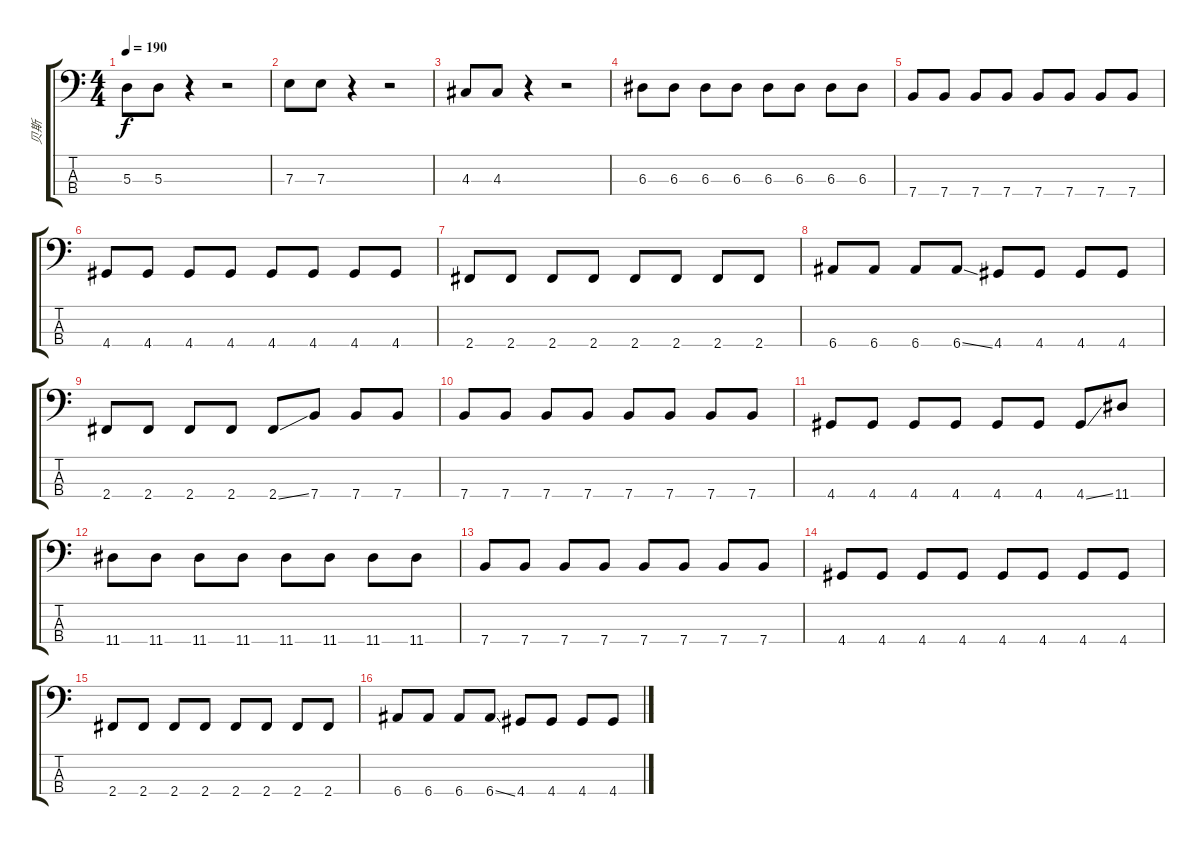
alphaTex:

\track ("贝斯" "贝斯") {instrument electricbassfinger}
\staff {score tabs}
\tuning (G2 D2 A1 E1) {hide}
\ts (4 4)
\tempo 190
\clef f4
\ks c
5.3.8{dy f} 5.3.8 r.4 r.2 |
7.3.8 7.3.8 r.4 r.2 |
4.3.8 4.3.8 r.4 r.2 |
6.3.8 6.3.8 6.3.8 6.3.8 6.3.8 6.3.8 6.3.8 6.3.8 |
7.4.8 7.4.8 7.4.8 7.4.8 7.4.8 7.4.8 7.4.8 7.4.8 |
4.4.8 4.4.8 4.4.8 4.4.8 4.4.8 4.4.8 4.4.8 4.4.8 |
2.4.8 2.4.8 2.4.8 2.4.8 2.4.8 2.4.8 2.4.8 2.4.8 |
6.4.8 6.4.8 6.4.8 6.4{ss}.8 4.4.8 4.4.8 4.4.8 4.4.8 |
2.4.8 2.4.8 2.4.8 2.4.8 2.4{ss}.8 7.4.8 7.4.8 7.4.8 |
7.4.8 7.4.8 7.4.8 7.4.8 7.4.8 7.4.8 7.4.8 7.4.8 |
4.4.8 4.4.8 4.4.8 4.4.8 4.4.8 4.4.8 4.4{ss}.8 11.4.8 |
11.4.8 11.4.8 11.4.8 11.4.8 11.4.8 11.4.8 11.4.8 11.4.8 |
7.4.8 7.4.8 7.4.8 7.4.8 7.4.8 7.4.8 7.4.8 7.4.8 |
4.4.8 4.4.8 4.4.8 4.4.8 4.4.8 4.4.8 4.4.8 4.4.8 |
2.4.8 2.4.8 2.4.8 2.4.8 2.4.8 2.4.8 2.4.8 2.4.8 |
6.4.8 6.4.8 6.4.8 6.4{ss}.8 4.4.8 4.4.8 4.4.8 4.4.8
